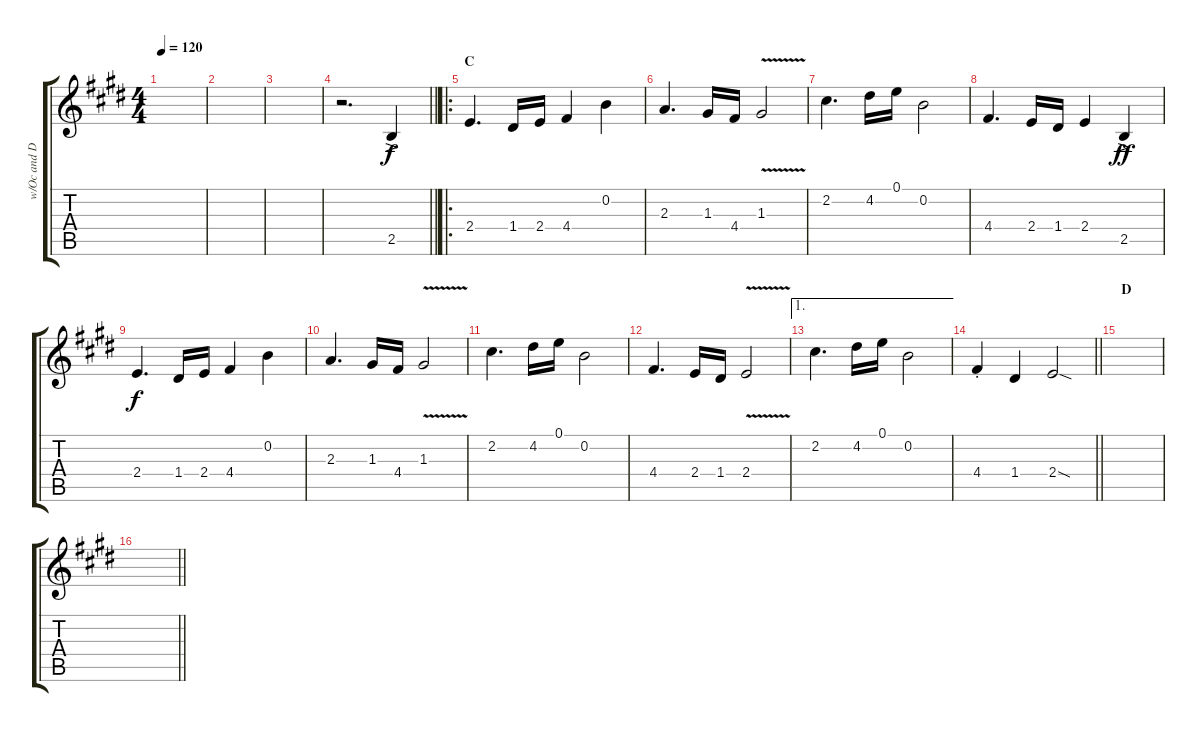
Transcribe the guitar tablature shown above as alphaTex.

\track ("w/Oc and Del" "w/Oc and D") {instrument acousticguitarsteel}
\staff {score tabs}
\tuning (E4 B3 G3 D3 A2 E2) {hide}
\ts (4 4)
\tempo 120
\clef g2
\ks e
|
|
|
\barLineRight lightlight
r.2{d} 2.5{ac}.4 |
\ro
\section ("" "C")
2.4.4{d} 1.4.16 2.4.16 4.4.4 0.2.4 |
2.3.4{d} 1.3.16 4.4.16 1.3{v}.2 |
2.2.4{d} 4.2.16 0.1.16 0.2.2 |
4.4.4{d} 2.4.16 1.4.16 2.4.4 2.5{ac}.4{dy ff} |
2.4.4{d dy f} 1.4.16 2.4.16 4.4.4 0.2.4 |
2.3.4{d} 1.3.16 4.4.16 1.3{v}.2 |
2.2.4{d} 4.2.16 0.1.16 0.2.2 |
4.4.4{d} 2.4.16 1.4.16 2.4{v}.2 |
\ae 1
2.2.4{d} 4.2.16 0.1.16 0.2.2 |
\barLineRight lightlight
4.4{st}.4 1.4.4 2.4{sod}.2 |
\section ("" "D")
|
\barLineRight lightlight
